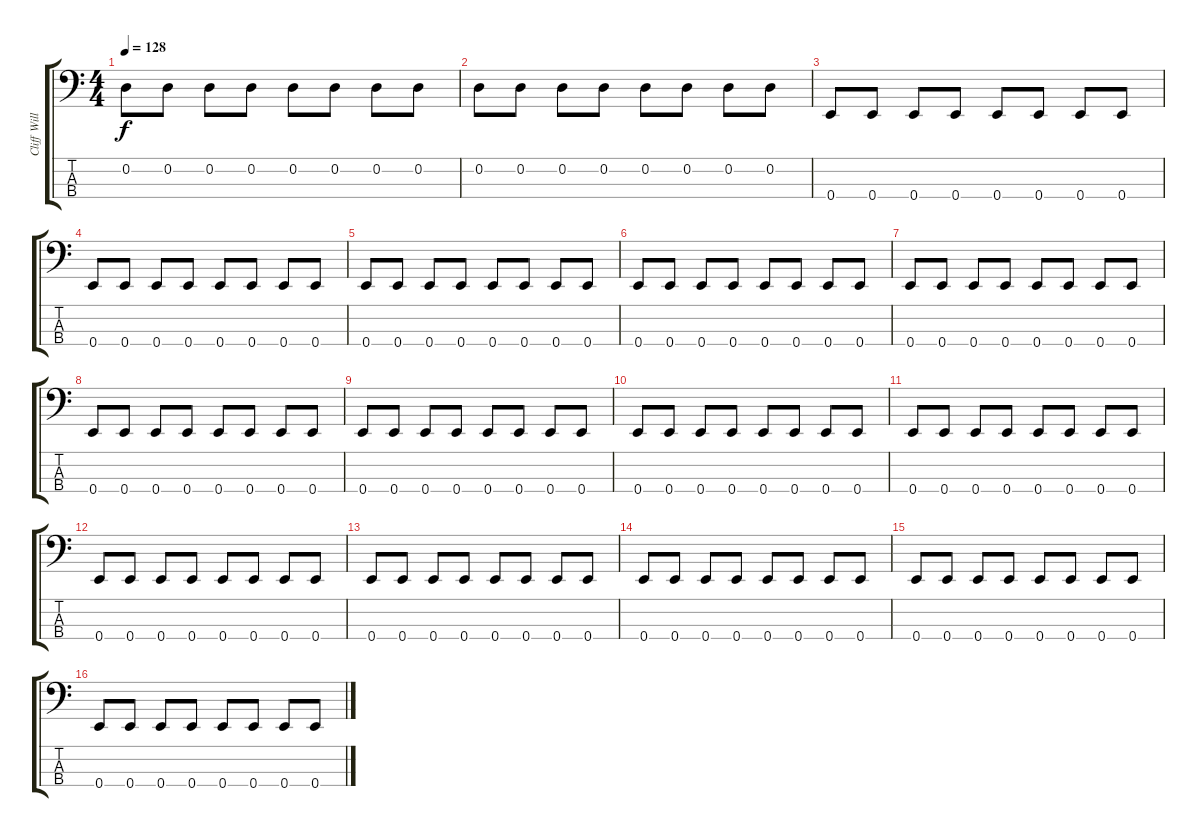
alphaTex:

\track ("Cliff Williams" "Cliff Will") {instrument electricbassfinger}
\staff {score tabs}
\tuning (G2 D2 A1 E1) {hide}
\ts (4 4)
\tempo 128
\clef f4
\ks c
0.2.8{dy f} 0.2.8 0.2.8 0.2.8 0.2.8 0.2.8 0.2.8 0.2.8 |
0.2.8 0.2.8 0.2.8 0.2.8 0.2.8 0.2.8 0.2.8 0.2.8 |
0.4.8 0.4.8 0.4.8 0.4.8 0.4.8 0.4.8 0.4.8 0.4.8 |
0.4.8 0.4.8 0.4.8 0.4.8 0.4.8 0.4.8 0.4.8 0.4.8 |
0.4.8 0.4.8 0.4.8 0.4.8 0.4.8 0.4.8 0.4.8 0.4.8 |
0.4.8 0.4.8 0.4.8 0.4.8 0.4.8 0.4.8 0.4.8 0.4.8 |
0.4.8 0.4.8 0.4.8 0.4.8 0.4.8 0.4.8 0.4.8 0.4.8 |
0.4.8 0.4.8 0.4.8 0.4.8 0.4.8 0.4.8 0.4.8 0.4.8 |
0.4.8 0.4.8 0.4.8 0.4.8 0.4.8 0.4.8 0.4.8 0.4.8 |
0.4.8 0.4.8 0.4.8 0.4.8 0.4.8 0.4.8 0.4.8 0.4.8 |
0.4.8 0.4.8 0.4.8 0.4.8 0.4.8 0.4.8 0.4.8 0.4.8 |
0.4.8 0.4.8 0.4.8 0.4.8 0.4.8 0.4.8 0.4.8 0.4.8 |
0.4.8 0.4.8 0.4.8 0.4.8 0.4.8 0.4.8 0.4.8 0.4.8 |
0.4.8 0.4.8 0.4.8 0.4.8 0.4.8 0.4.8 0.4.8 0.4.8 |
0.4.8 0.4.8 0.4.8 0.4.8 0.4.8 0.4.8 0.4.8 0.4.8 |
0.4.8 0.4.8 0.4.8 0.4.8 0.4.8 0.4.8 0.4.8 0.4.8
